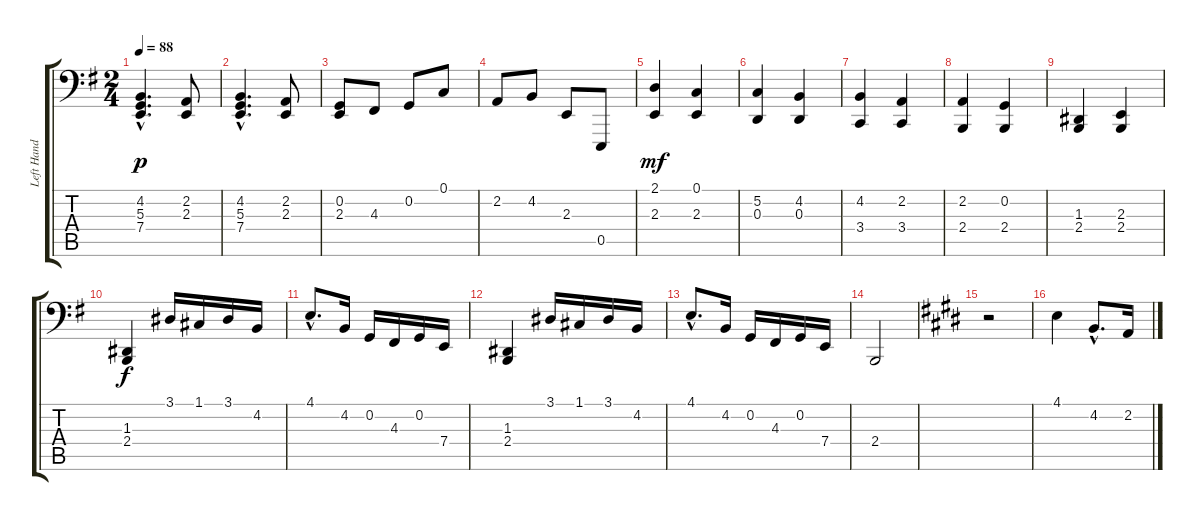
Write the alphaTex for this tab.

\track ("Left Hand" "Left Hand") {instrument acousticgrandpiano}
\staff {score tabs}
\tuning (C3 G2 D2 A1 E1 B0) {hide}
\ts (2 4)
\tempo 88
\clef f4
\ks eminor
(4.2{hac} 5.3{hac} 7.4{hac}).4{d dy p} (2.2 2.3).8 |
(4.2{hac} 5.3{hac} 7.4{hac}).4{d} (2.2 2.3).8 |
(0.2 2.3).8 4.3.8 0.2.8 0.1.8 |
2.2.8 4.2.8 2.3.8 0.5.8 |
(2.1 2.3).4{dy mf} (0.1 2.3).4 |
(5.2 0.3).4 (4.2 0.3).4 |
(4.2 3.4).4 (2.2 3.4).4 |
(2.2 2.4).4 (0.2 2.4).4 |
(1.3 2.4).4 (2.3 2.4).4 |
(1.3 2.4).4{dy f} 3.1.16 1.1.16 3.1.16 4.2.16 |
4.1{hac}.8{d} 4.2.16 0.2.16 4.3.16 0.2.16 7.4.16 |
(1.3 2.4).4 3.1.16 1.1.16 3.1.16 4.2.16 |
4.1{hac}.8{d} 4.2.16 0.2.16 4.3.16 0.2.16 7.4.16 |
2.4.2 |
\ks e
r.2 |
4.1.4 4.2{hac}.8{d} 2.2.16
